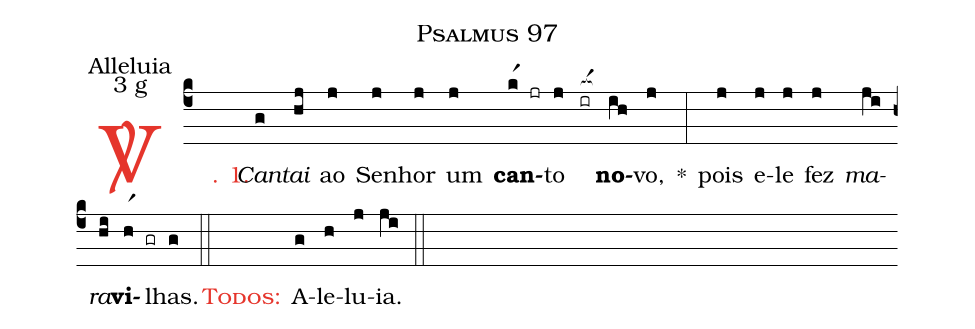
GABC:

name: Psalmus 97;
office-part: Alleluia;
mode: 3;
mode-differentia: g;
%%
(c4)

<c><sp>V/</sp>. 1.</c>() <i>Can</i>(g)<i>tai</i>(hj) ao(j) Se(j)nhor(j) um(j) <b>can</b>(kr1 jr)to(j) <nlba>(ir[ocba:1{])<b>no</b>(ih[ocba:0}])vo,</nlba>(j) *(:) pois(j) e(j)le(j) fez(j) <i>ma</i>(ji)<i>ra</i>(hi)<b>vi</b>(hr1 gr)lhas.(g)

(::)

<nlba><c><sc>Todos</sc>:</c>() A</nlba>(g)le(h)lu(j)ia.(ji)

(::)
